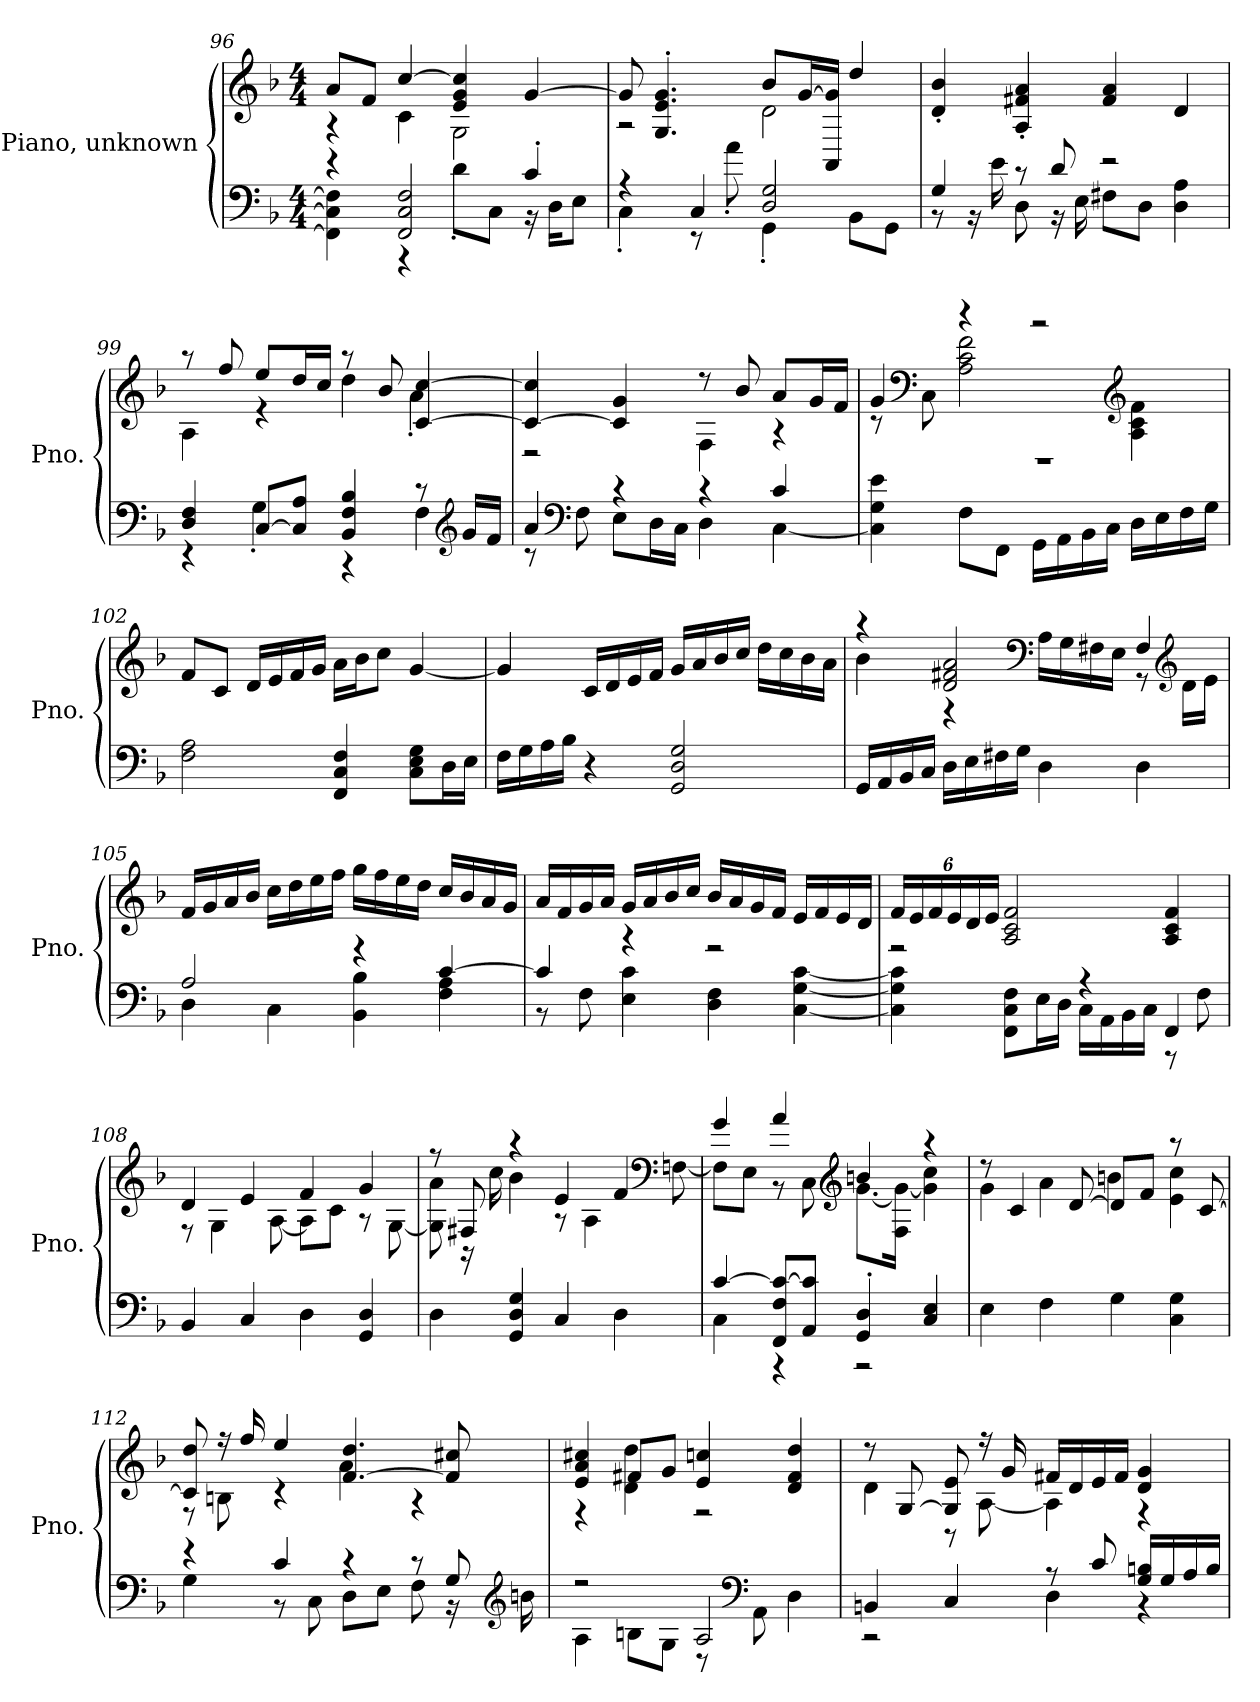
**kern	**kern
*part1	*part1
*staff2	*staff1
*I"Piano, unknown	*
*I'Pno.	*
*clefF4	*clefG2
*k[b-]	*k[b-]
*M4/4	*M4/4
=96	=96
*^	*^
4r	4FF\] 4C\] 4F\]	8a/L	4r
.	.	8f/J	.
2FF/ 2C/ 2F/	4r	[4cc/	4c\
.	8d'\L	4e/ 4g/ 4cc/]	2G\
.	8C\J	.	.
4c'/	16r	[4g/	.
.	16D\KL	.	.
.	8E\J	.	.
=97	=97	=97	=97
4r	4C'\	8g/]	2r
.	.	4.G/' 4.e/' 4.g/'	.
4C/	8r	.	.
.	8a'\	.	.
2D/ 2G/	4GG'\	8b-/L	2d\
.	.	[16g/L	.
.	.	16AA/ 16g/]JJ	.
.	8BB-\L	4dd/	.
.	8GG\J	.	.
*	*	*v	*v
!!LO:LB:g=z
=98	=98	=98
4G/	8r	4d/' 4b-/'
.	16r	.
.	16e\	.
8r	8D\	4A/' 4f#X/' 4a/'
8d/	16r	.
.	16E\	.
2r	8F#X\L	4f#/ 4a/
.	8D\J	.
.	4D\ 4A\	4d/
=99	=99	=99
*	*	*^
4D/ 4F/	4r	8r	4A\
.	.	8ff/	.
[8C/L	4G'\	8ee/L	4r
8C/] 8A/J	.	16dd/L	.
.	.	16cc/JJ	.
4BB-/ 4F/ 4B-/	4r	8r	4dd\
.	.	8b-/	.
8r	4F\	[4c/ [4cc/	4a'\
*clefG2	*	*	*
16g/LL	.	.	.
16f/JJ	.	.	.
=100	=100	=100	=100
4a/	8r	4c/_ 4cc/]	2r
*clefF4	*	*	*
.	8F\	.	.
4r	8E\L	4c/] 4g/	.
.	16D\L	.	.
.	16C\JJ	.	.
4r	4D\	8r	4F\
.	.	8b-/	.
4c/	[4C\	8a/L	4r
.	.	16g/L	.
.	.	16f/JJ	.
!!LO:LB:g=z	!!
=101	=101	=101	=101
1r	4C\] 4G\ 4e\	4g/	8r
*	*	*clefF4	*
.	.	.	8C\
.	8F\L	4r	2A\ 2c\ 2f\
.	8FF\J	.	.
.	16GG\LL	2r	.
.	16AA\	.	.
.	16BB-\	.	.
.	16C\JJ	.	.
*	*	*clefG2	*
.	16D\LL	.	4A\ 4c\ 4f\
.	16E\	.	.
.	16F\	.	.
.	16G\JJ	.	.
*v	*v	*	*
*	*v	*v
=102	=102
2F\ 2A\	8f/L
.	8c/J
.	16d/LL
.	16e/
.	16f/
.	16g/JJ
4FF/ 4C/ 4F/	16a\LL
.	16b-\J
.	8cc\J
8C\ 8E\ 8G\L	[4g/
16D\L	.
16E\JJ	.
=103	=103
16F\LL	4g/]
16G\	.
16A\	.
16B-\JJ	.
4r	16c/LL
.	16d/
.	16e/
.	16f/JJ
2GG/ 2D/ 2G/	16g/LL
.	16a/
.	16b-/
.	16cc/JJ
.	16dd\LL
.	16cc\
.	16b-\
.	16a\JJ
!!LO:LB:g=z
=104	=104
*	*^
16GG/LL	4r	4b-\
16AA/	.	.
16BB-/	.	.
16C/JJ	.	.
16D\LL	2d/ 2f#X/ 2a/	4r
16E\	.	.
16F#X\	.	.
16G\JJ	.	.
*	*clefF4	*
4D\	.	16A\LL
.	.	16G\
.	.	16F#X\
.	.	16E\JJ
4D\	4F#/	8r
*	*clefG2	*
.	.	16d\LL
.	.	16e\JJ
*	*v	*v
=105	=105
*^	*
2A/	4D\	16f/LL
.	.	16g/
.	.	16a/
.	.	16b-/JJ
.	4C\	16cc\LL
.	.	16dd\
.	.	16ee\
.	.	16ff\JJ
4r	4BB-\ 4B-\	16gg\LL
.	.	16ff\
.	.	16ee\
.	.	16dd\JJ
[4c/	4F\ 4A\	16cc/LL
.	.	16b-/
.	.	16a/
.	.	16g/JJ
!!LO:PB:g=z
=106	=106	=106
4c/]	8r	16a/LL
.	.	16f/
.	8F\	16g/
.	.	16a/JJ
4r	4E\ 4c\	16g/LL
.	.	16a/
.	.	16b-/
.	.	16cc/JJ
2r	4D\ 4F\	16b-/LL
.	.	16a/
.	.	16g/
.	.	16f/JJ
.	[4C\ [4G\ [4c\	16e/LL
.	.	16f/
.	.	16e/
.	.	16d/JJ
=107	=107	=107
*	*	*Xbrackettup
2r	4C\] 4G\] 4c\]	24f/LL
.	.	24e/
.	.	24f/
.	.	24e/
.	.	24d/
.	.	24e/JJ
.	8FF\ 8C\ 8F\L	2A/ 2c/ 2f/
.	16E\L	.
.	16D\JJ	.
4r	16C\LL	.
.	16AA\	.
.	16BB-\	.
.	16C\JJ	.
4FF/	8r	4A/ 4c/ 4f/
.	8F\	.
*v	*v	*
=108	=108
*	*^
4BB-/	4d/	8r
.	.	4G\
4C/	4e/	.
.	.	[8A\
4D\	4f/	8A\L]
.	.	8c\J
4GG/ 4D/	4g/	8r
.	.	[8G\
!!LO:LB:g=z	!!
=109	=109	=109
4D\	8r	8G\] 8a\
.	8F#X/	16r
.	.	16cc\
4GG/ 4D/ 4G/	4r	4b-\
4C/	4e/	8r
.	.	4A\
4D\	4f/	.
*	*clefF4	*
.	.	[8Fn\
=110	=110	=110
*^	*	*
[4c/	4C\	4g/	8F\L]
.	.	.	8E\J
8FF/ 8F/ 8c/_L	4r	4a/	8r
8AA/ 8c/]J	.	.	8C\
*	*	*clefG2	*
4GG/' 4D/'	2r	4bn/	[8.g\L
.	.	.	16F\ 16g\_Jk
4C/ 4E/	.	4r	4g\] 4cc\
*v	*v	*	*
=111	=111	=111
4E\	8r	4g\
.	4c/	.
4F\	.	4a\
.	[8d/	.
4G\	8d/L]	4bn\
.	8f/J	.
4C\ 4G\	8r	4e\ 4cc\
.	[8c/	.
!!LO:LB:g=z	!!
=112	=112	=112
*^	*	*
4r	4G\	8c/] 8dd/	8r
.	.	16r	8Bn\
.	.	16ff/	.
4c/	8r	4ee/	4r
.	8C\	.	.
4r	8D\L	[4.f/ 4.dd/	4a\
.	8E\J	.	.
8r	8F\	.	4r
8G/	16r	8f/] 8cc#X/	.
*clefG2	*	*	*
.	16bn\	.	.
=113	=113	=113	=113
2r	4A\	4e/ 4a/ 4cc#X/	4r
.	8Bn\L	8f#X/L	4d\ 4dd\
.	8G\J	8g/J	.
2A/	8r	4e/ 4ccn/	2r
*clefF4	*	*	*
.	8AA\	.	.
.	4D\	4d/ 4f#/ 4dd/	.
=114	=114	=114	=114
4BBn/	2r	8r	4d\
.	.	[8G/	.
4C/	.	8G/] 8e/	8r
.	.	16r	[8A\
.	.	16g/	.
8r	4D\	16f#X/LL	4A\]
.	.	16d/	.
8c/	.	16e/	.
.	.	16f#/JJ	.
16G/ 16Bn/LL	4r	4d/ 4g/	4r
16G/	.	.	.
16A/	.	.	.
16B/JJ	.	.	.
*v	*v	*	*
*	*v	*v
=	=
*-	*-
